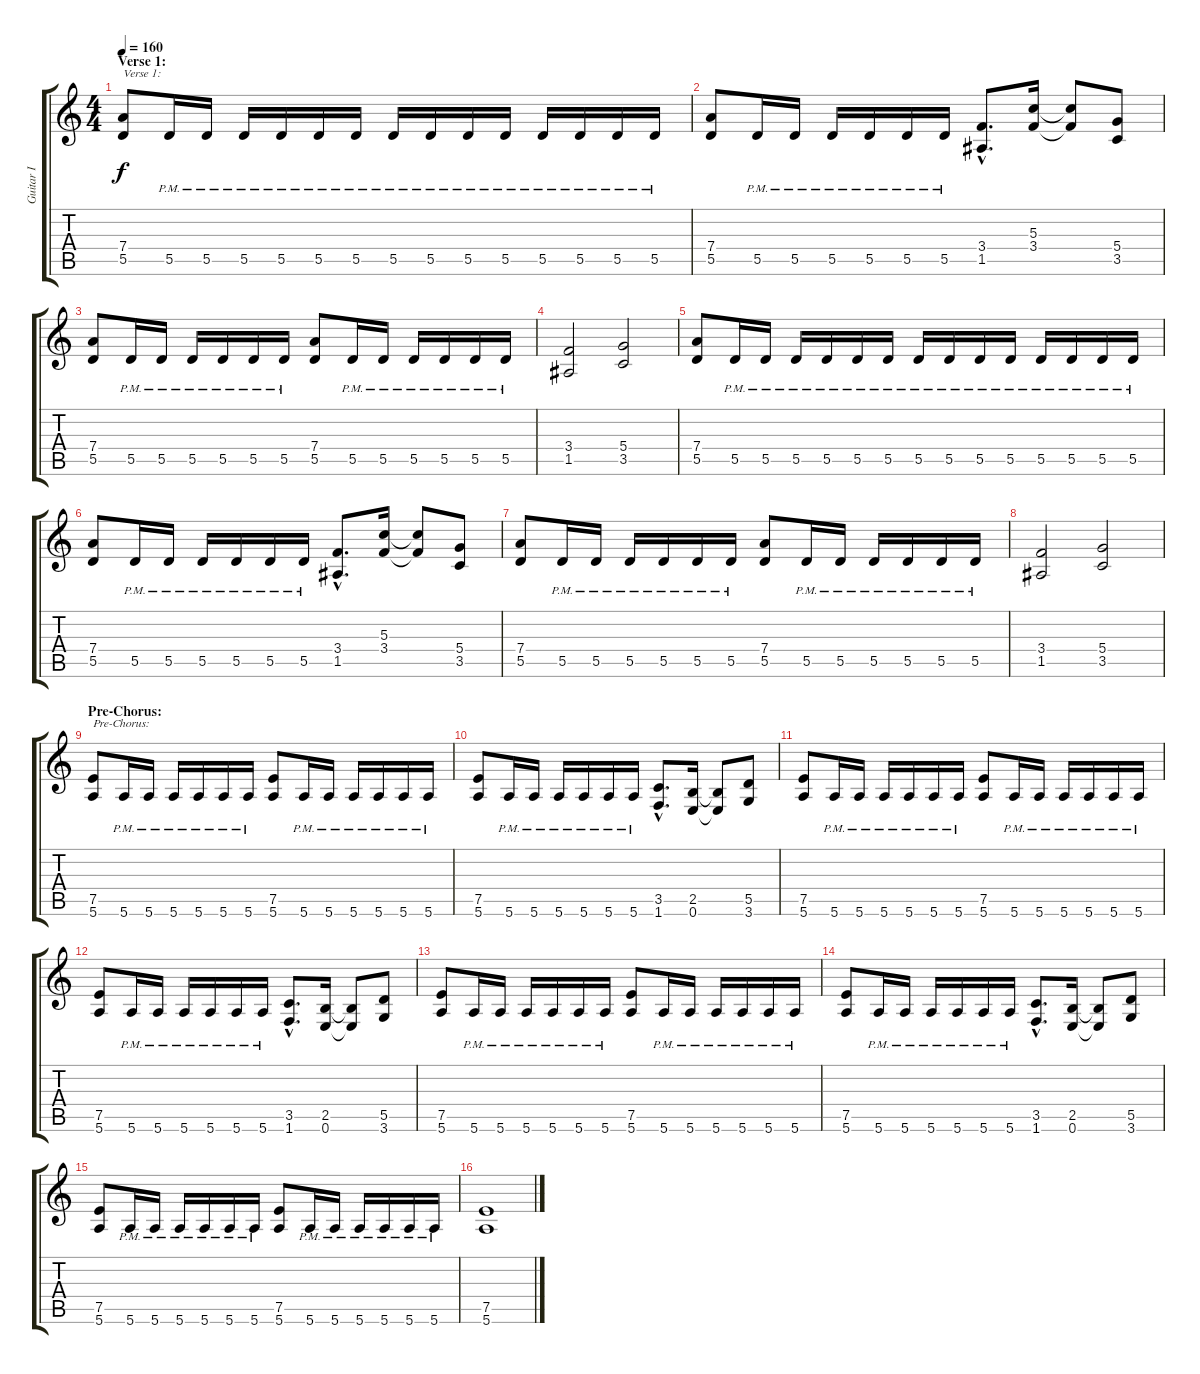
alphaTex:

\track ("Guitar I" "Guitar I") {instrument distortionguitar}
\staff {score tabs}
\tuning (E4 B3 G3 D3 A2 E2) {hide}
\ts (4 4)
\section ("" "Verse 1:")
\tempo 160
\clef g2
\ks c
(7.4 5.5).8{txt "Verse 1:" dy f} 5.5{pm}.16 5.5{pm}.16 5.5{pm}.16 5.5{pm}.16 5.5{pm}.16 5.5{pm}.16 5.5{pm}.16 5.5{pm}.16 5.5{pm}.16 5.5{pm}.16 5.5{pm}.16 5.5{pm}.16 5.5{pm}.16 5.5{pm}.16 |
(7.4 5.5).8 5.5{pm}.16 5.5{pm}.16 5.5{pm}.16 5.5{pm}.16 5.5{pm}.16 5.5{pm}.16 (3.4{hac} 1.5{hac}).8{d} (5.3 3.4).16 (5.3{t} 3.4{t}).8 (5.4 3.5).8 |
(7.4 5.5).8 5.5{pm}.16 5.5{pm}.16 5.5{pm}.16 5.5{pm}.16 5.5{pm}.16 5.5{pm}.16 (7.4 5.5).8 5.5{pm}.16 5.5{pm}.16 5.5{pm}.16 5.5{pm}.16 5.5{pm}.16 5.5{pm}.16 |
(3.4 1.5).2 (5.4 3.5).2 |
(7.4 5.5).8 5.5{pm}.16 5.5{pm}.16 5.5{pm}.16 5.5{pm}.16 5.5{pm}.16 5.5{pm}.16 5.5{pm}.16 5.5{pm}.16 5.5{pm}.16 5.5{pm}.16 5.5{pm}.16 5.5{pm}.16 5.5{pm}.16 5.5{pm}.16 |
(7.4 5.5).8 5.5{pm}.16 5.5{pm}.16 5.5{pm}.16 5.5{pm}.16 5.5{pm}.16 5.5{pm}.16 (3.4{hac} 1.5{hac}).8{d} (5.3 3.4).16 (5.3{t} 3.4{t}).8 (5.4 3.5).8 |
(7.4 5.5).8 5.5{pm}.16 5.5{pm}.16 5.5{pm}.16 5.5{pm}.16 5.5{pm}.16 5.5{pm}.16 (7.4 5.5).8 5.5{pm}.16 5.5{pm}.16 5.5{pm}.16 5.5{pm}.16 5.5{pm}.16 5.5{pm}.16 |
(3.4 1.5).2 (5.4 3.5).2 |
\section ("" "Pre-Chorus:")
(7.5 5.6).8{txt "Pre-Chorus:"} 5.6{pm}.16 5.6{pm}.16 5.6{pm}.16 5.6{pm}.16 5.6{pm}.16 5.6{pm}.16 (7.5 5.6).8 5.6{pm}.16 5.6{pm}.16 5.6{pm}.16 5.6{pm}.16 5.6{pm}.16 5.6{pm}.16 |
(7.5 5.6).8 5.6{pm}.16 5.6{pm}.16 5.6{pm}.16 5.6{pm}.16 5.6{pm}.16 5.6{pm}.16 (3.5{hac} 1.6{hac}).8{d} (2.5 0.6).16 (2.5{t} 0.6{t}).8 (5.5 3.6).8 |
(7.5 5.6).8 5.6{pm}.16 5.6{pm}.16 5.6{pm}.16 5.6{pm}.16 5.6{pm}.16 5.6{pm}.16 (7.5 5.6).8 5.6{pm}.16 5.6{pm}.16 5.6{pm}.16 5.6{pm}.16 5.6{pm}.16 5.6{pm}.16 |
(7.5 5.6).8 5.6{pm}.16 5.6{pm}.16 5.6{pm}.16 5.6{pm}.16 5.6{pm}.16 5.6{pm}.16 (3.5{hac} 1.6{hac}).8{d} (2.5 0.6).16 (2.5{t} 0.6{t}).8 (5.5 3.6).8 |
(7.5 5.6).8 5.6{pm}.16 5.6{pm}.16 5.6{pm}.16 5.6{pm}.16 5.6{pm}.16 5.6{pm}.16 (7.5 5.6).8 5.6{pm}.16 5.6{pm}.16 5.6{pm}.16 5.6{pm}.16 5.6{pm}.16 5.6{pm}.16 |
(7.5 5.6).8 5.6{pm}.16 5.6{pm}.16 5.6{pm}.16 5.6{pm}.16 5.6{pm}.16 5.6{pm}.16 (3.5{hac} 1.6{hac}).8{d} (2.5 0.6).16 (2.5{t} 0.6{t}).8 (5.5 3.6).8 |
(7.5 5.6).8 5.6{pm}.16 5.6{pm}.16 5.6{pm}.16 5.6{pm}.16 5.6{pm}.16 5.6{pm}.16 (7.5 5.6).8 5.6{pm}.16 5.6{pm}.16 5.6{pm}.16 5.6{pm}.16 5.6{pm}.16 5.6{pm}.16 |
(7.5 5.6).1
